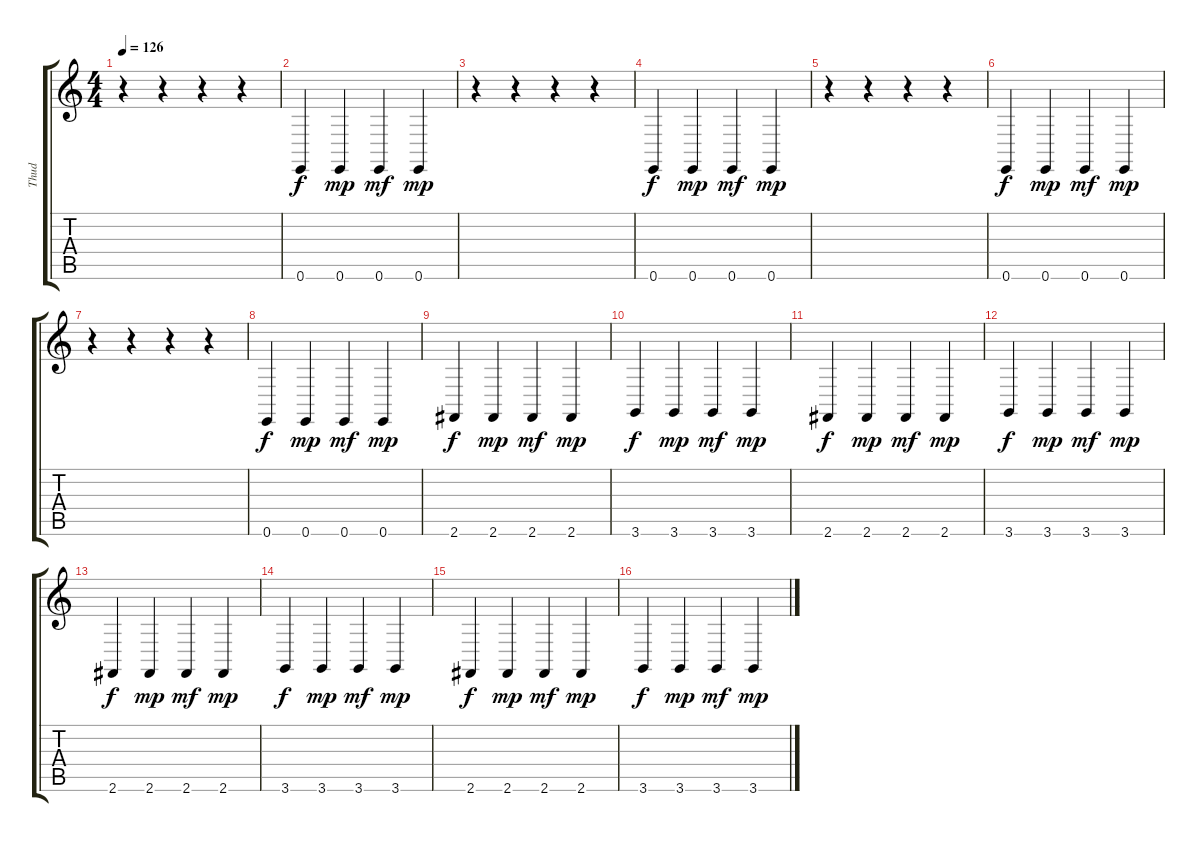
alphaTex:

\track ("Thud" "Thud") {instrument taikodrum}
\staff {score tabs}
\tuning (E4 B3 G3 D3 A2 E2) {hide}
\ts (4 4)
\tempo 126
\clef g2
\ks c
r.4{dy f} r.4 r.4 r.4 |
0.6.4 0.6.4{dy mp} 0.6.4{dy mf} 0.6.4{dy mp} |
r.4 r.4 r.4 r.4 |
0.6.4{dy f} 0.6.4{dy mp} 0.6.4{dy mf} 0.6.4{dy mp} |
r.4 r.4 r.4 r.4 |
0.6.4{dy f} 0.6.4{dy mp} 0.6.4{dy mf} 0.6.4{dy mp} |
r.4 r.4 r.4 r.4 |
0.6.4{dy f} 0.6.4{dy mp} 0.6.4{dy mf} 0.6.4{dy mp} |
2.6.4{dy f} 2.6.4{dy mp} 2.6.4{dy mf} 2.6.4{dy mp} |
3.6.4{dy f} 3.6.4{dy mp} 3.6.4{dy mf} 3.6.4{dy mp} |
2.6.4{dy f} 2.6.4{dy mp} 2.6.4{dy mf} 2.6.4{dy mp} |
3.6.4{dy f} 3.6.4{dy mp} 3.6.4{dy mf} 3.6.4{dy mp} |
2.6.4{dy f} 2.6.4{dy mp} 2.6.4{dy mf} 2.6.4{dy mp} |
3.6.4{dy f} 3.6.4{dy mp} 3.6.4{dy mf} 3.6.4{dy mp} |
2.6.4{dy f} 2.6.4{dy mp} 2.6.4{dy mf} 2.6.4{dy mp} |
3.6.4{dy f} 3.6.4{dy mp} 3.6.4{dy mf} 3.6.4{dy mp}
